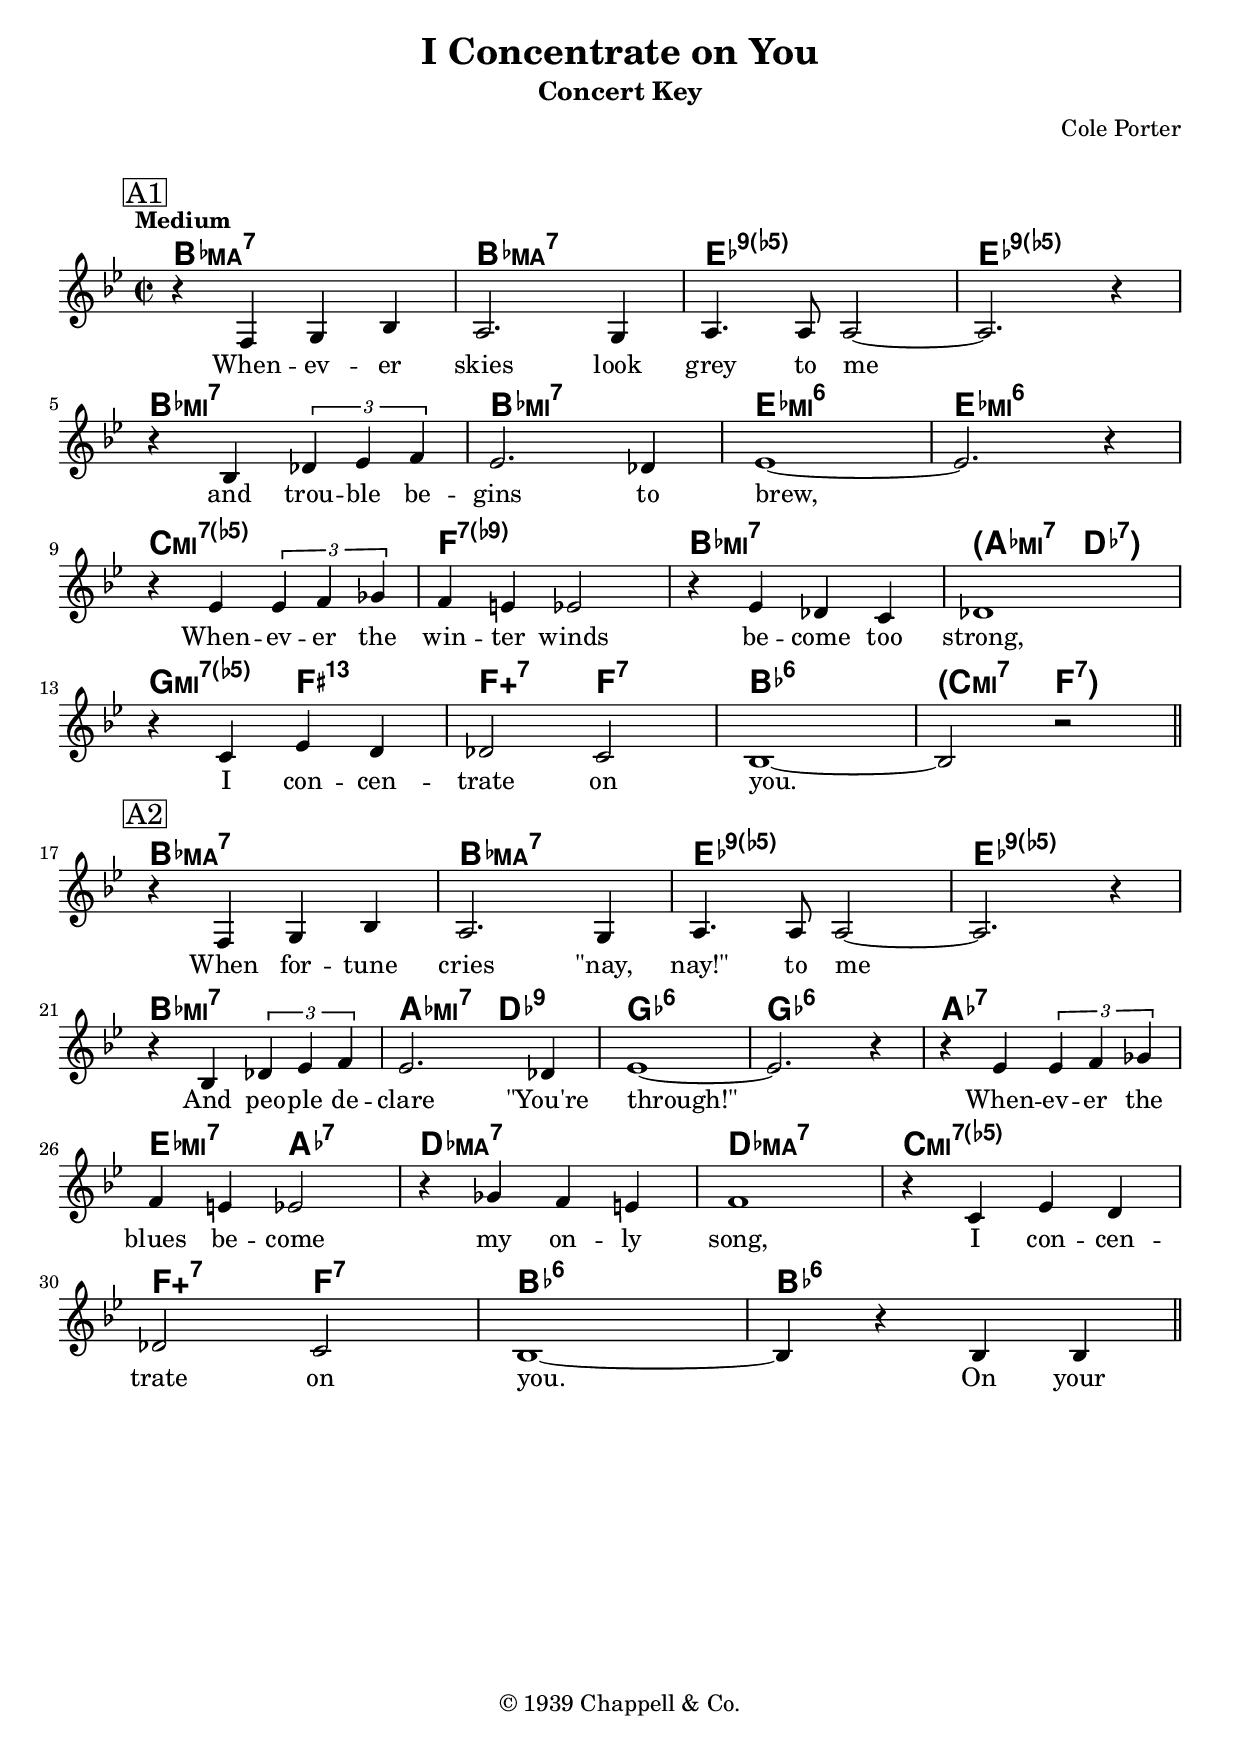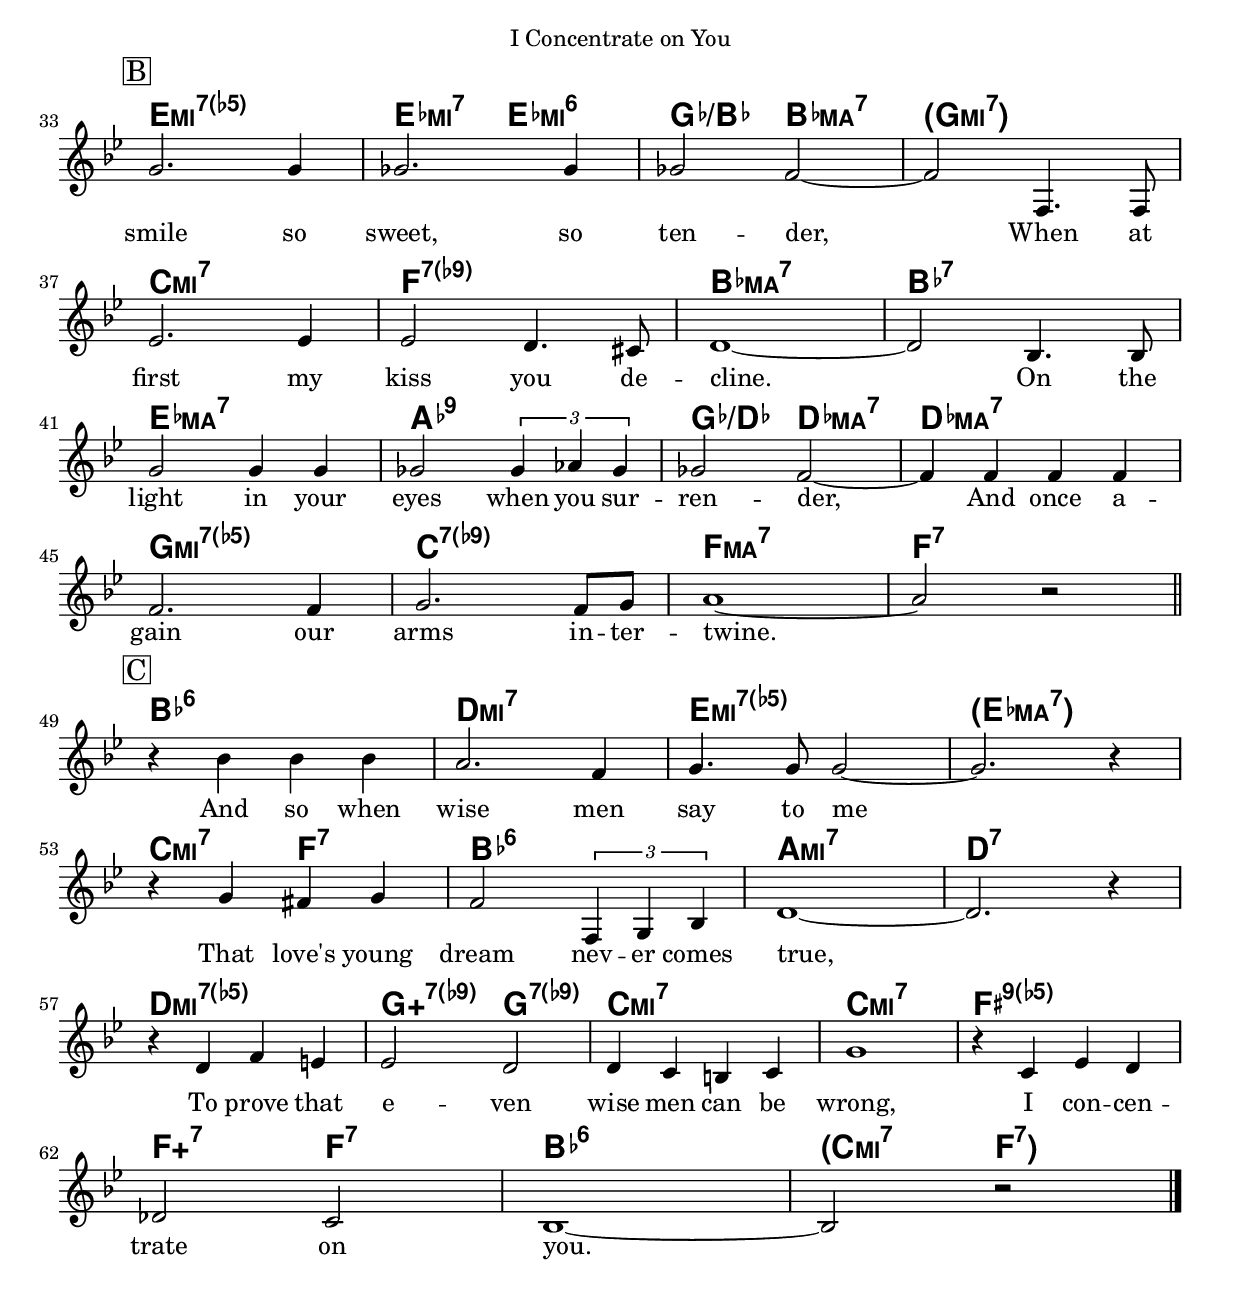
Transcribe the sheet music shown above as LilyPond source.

\version "2.24.0"

\include "english.ly"

instrument = "Concert Key"
whatKey = bf,
whatClef = "treble"

%% -*- Mode: LilyPond -*-

\include "lead-sheets.ily"

\header {
  title = "I Concentrate on You"
  subtitle = \instrument
  composer = "Cole Porter"
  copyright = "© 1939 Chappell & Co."
}

refrainLyrics = \lyricmode {
When -- ev -- er skies look grey to me
and trou -- ble be -- gins to brew,
When -- ev -- er the win -- ter winds be -- come too strong,
I con -- cen -- trate on you.
When for -- tune cries "\"nay," "nay!\"" to me
And peo -- ple de -- clare "\"You're" "through!\""
When -- ev -- er the blues be -- come my on -- ly song,
I con -- cen -- trate on you.
On your smile so sweet, so ten -- der,
When at first my kiss you de -- cline.
On the light in your eyes when you sur -- ren -- der,
And once a -- gain our arms in -- ter -- twine.
And so when wise men say to me
That love's young dream nev -- er comes true,
To prove that e -- ven wise men can be wrong,
I con -- cen -- trate on you.
}

refrainChords = \chordmode {
  ef1:maj7 ef1:maj7 af1:9.5- af1:9.5- ef1:m7 ef1:m7
  af1:m6 af1:m6 f1:m7.5- bf1:7.9-
  ef1:m7
  \chordOpenParen{ df2:m7 }
  \chordCloseParen{ gf2:7 }
  c2:m7.5- b2:13 bf2:7.5+ bf2:7 ef1:6
  \chordOpenParen{ f2:m7 }
  \chordCloseParen{ bf2:7 }
  \unset chordNameFunction

  ef1:maj7 ef1:maj7 af1:9.5- af1:9.5- ef1:m7 df2:m7 gf2:9
  cf1:6 cf1:6 df1:7 af2:m7 df2:7
  gf1:maj7 gf1:maj7 f1:m7.5- bf2:7.5+ bf2:7 ef1:6 ef1:6

  a1:m7.5- af2:m7 af2:m6 cf2:/ef ef2:maj7
  \chordInsideParens{ c1:m7 }
  f1:m7 bf1:7.9-
  ef1:maj7 ef1:7 af1:maj7 df1:9 cf2:/gf gf2:maj7
  gf1:maj7 c1:m7.5- f1:7.9- bf1:maj7 bf1:7
  
  ef1:6 g1:m7 a1:m7.5-
  \chordInsideParens{ af1:maj7 }
  f2:m7 bf2:7
  ef1:6 d1:m7 g1:7 g1:m7.5- c2:7.5+.9- c2:7.9-
  f1:m7 f1:m7 b1:9.5- bf2:7.5+ bf2:7 ef1:6
  \chordOpenParen{ f2:m7 }
  \chordCloseParen{ bf2:7 }
}

refrainKey = ef

refrainMelody = \relative f {
  \time 2/2
  \key \refrainKey \major
  \clef \whatClef

  \tempo "Medium"

  \mark \markup{ \box "A1" }

  r4 bf4 c4 ef4 | d2. c4 | d4. d8 d2~ | d2. r4 |
  \break
  r4 ef4 \tuplet 3/2 { gf4 af4 bf4 } |
  af2. gf4 | af1~ | af2. r4 | 
  \break
  r4 af4 \tuplet 3/2 { af4 bf4 cf4 } | bf4 a4 af2 |
  r4 af4 gf4 f4 | gf1 |
  \break
  r4 f4 af4 g4 | gf2 f2 | ef1~ | ef2 r2 |
  
  \bar "||"
  \break

  \mark \markup{ \box "A2" }

  r4 bf4 c4 ef4 | d2. c4 | d4. d8 d2~ | d2. r4 |
  \break
  r4 ef4 \tuplet 3/2 { gf4 af4 bf4 } |
  af2. gf4 | af1~ | af2. r4 | r4 af4 \tuplet 3/2 { af4 bf4 cf4 } |
  \break
  bf4 a4 af2 |
  r4 cf4 bf4 a4 | bf1 | r4 f4 af4 g4 |
  \break
  gf2 f2 | ef1~ | ef4 r4 ef4 ef4 |
  
  \bar "||"
  \break

  \pageBreak

  \mark \markup{ \box "B" }

  c'2. c4 | cf2. cf4 | cf2 bf2~ | bf2 bf,4. bf8 |
  \break
  af'2. af4 | af2 g4. fs8 |
  g1~ | g2 ef4. ef8 |
  \break
  c'2 c4 c4 | cf2 \tuplet 3/2 { cf4 df4 cf4 } | cf2 bf2~ |
  bf4 bf4 bf4 bf4 |
  \break
  bf2. bf4 | c2. bf8 c8 | d1~ | d2 r2 |

  \bar "||"
  \break

  \mark \markup{ \box "C" }

  r4 ef4 ef4 ef4 | d2. bf4 | c4. c8 c2~ | c2. r4 |
  \break
  r4 c4 b4 c4 |
  bf2 \tuplet 3/2 { bf,4 c4 ef4 } | g1~ | g2. r4 |
  \break
  r4 g4 bf4 a4  af2 g2 |
  g4 f4 e4 f4 | c'1 | r4 f,4 af4 g4 |
  \break
  gf2 f2 | ef1~ | ef2 r2 |

  \bar "|."
}

\include "paper.ily"

\markup {
  % Leave a gap after the header
  \vspace #1
}

\include "refrain.ily"

